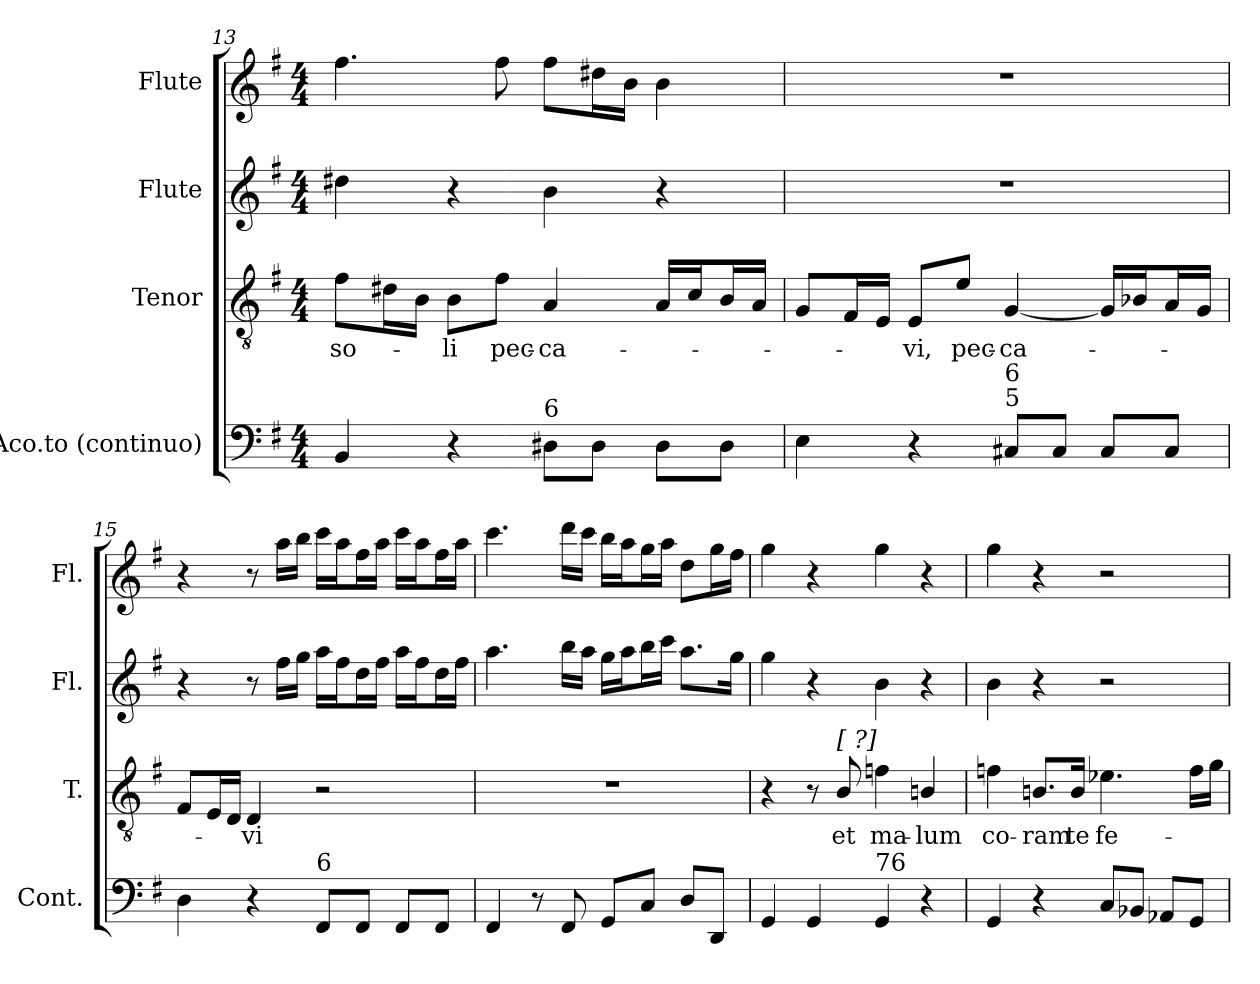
**kern	**kern	**text	**kern	**kern
*part4	*part3	*part3	*part2	*part1
*staff4	*staff3	*staff3	*staff2	*staff1
*I"Aco.to (continuo)	*I"Tenor	*	*I"Flute	*I"Flute
*I'Cont.	*I'T.	*	*I'Fl.	*I'Fl.
*clefF4	*clefGv2	*	*clefG2	*clefG2
*	*ITrd7c12	*	*	*
*k[f#]	*k[f#]	*	*k[f#]	*k[f#]
*G:	*G:	*	*G:	*G:
*M4/4	*M4/4	*	*M4/4	*M4/4
=13	=13	=13	=13	=13
!	!	!LO:LY:b:color=#000000	!	!
4BBi/	8F#i\L	so-	4dd#Xi\	4.ff#i\
.	16D#Xi\L	.	.	.
.	16BBi\JJ	.	.	.
!	!	!LO:LY:b:color=#000000	!	!
4r	8BBi\L	-li	4r	.
!	!	!LO:LY:b:color=#000000	!	!
.	8F#i\J	pec-	.	8ff#i\
!LO:TX:a:t=6	!	!	!	!
!	!	!LO:LY:b:color=#000000	!	!
8D#Xi\L	4AAi/	-ca-	4bi\	8ff#i\L
8D#i\J	.	.	.	16dd#Xi\L
.	.	.	.	16bi\JJ
8D#i\L	16AAi/LL	.	4r	4bi\
.	16Ci/J	.	.	.
8D#i\J	16BBi/L	.	.	.
.	16AAi/JJ	.	.	.
!!LO:LB:g=z
=14	=14	=14	=14	=14
4Ei\	8GGi/L	.	1r	1r
.	16FF#i/L	.	.	.
.	16EEi/JJ	.	.	.
!	!	!LO:LY:b:color=#000000	!	!
4r	8EEi/L	-vi,	.	.
!	!	!LO:LY:b:color=#000000	!	!
.	8Ei/J	pec-	.	.
!LO:TX:a:t=5	!	!	!	!
!LO:TX:t=6	!	!	!	!
!	!	!LO:LY:b:color=#000000	!	!
8C#Xi/L	[4GGi/	-ca-	.	.
8C#i/J	.	.	.	.
8C#i/L	16GGi/LL]	.	.	.
.	16BB-Xi/J	.	.	.
8C#i/J	16AAi/L	.	.	.
.	16GGi/JJ	.	.	.
=15	=15	=15	=15	=15
4Di\	8FF#i/L	.	4r	4r
.	16EEi/L	.	.	.
.	16DDi/JJ	.	.	.
!	!	!LO:LY:b:color=#000000	!	!
4r	4DDi/	-vi	8r	8r
.	.	.	16ff#i\LL	16aai\LL
.	.	.	16ggi\JJ	16bbi\JJ
!LO:TX:a:t=6	!	!	!	!
8FF#i/L	2r	.	16aai\LL	16ccci\LL
.	.	.	16ff#i\J	16aai\J
8FF#i/J	.	.	16ddi\L	16ff#i\L
.	.	.	16ff#i\JJ	16aai\JJ
8FF#i/L	.	.	16aai\LL	16ccci\LL
.	.	.	16ff#i\J	16aai\J
8FF#i/J	.	.	16ddi\L	16ff#i\L
.	.	.	16ff#i\JJ	16aai\JJ
=16	=16	=16	=16	=16
4FF#i/	1r	.	4.aai\	4.ccci\
8r	.	.	.	.
8FF#i/	.	.	16bbi\LL	16dddi\LL
.	.	.	16aai\JJ	16ccci\JJ
8GGi/L	.	.	16ggi\LL	16bbi\LL
.	.	.	16aai\J	16aai\J
8Ci/J	.	.	16bbi\L	16ggi\L
.	.	.	16ccci\JJ	16aai\JJ
8Di/L	.	.	8.aai\L	8ddi\L
8DDi/J	.	.	.	16ggi\L
.	.	.	16ggi\Jk	16ff#i\JJ
!!LO:LB:g=z
=17	=17	=17	=17	=17
4GGi/	4r	.	4ggi\	4ggi\
4GGi/	8r	.	4r	4r
!	!LO:TX:a:t=[   ?]	!	!	!
!	!	!LO:LY:b:color=#000000	!	!
.	8BBi/	et	.	.
!LO:TX:a:t=76	!	!	!	!
!	!	!LO:LY:b:color=#000000	!	!
4GGi/	4Fni\	ma-	4bi\	4ggi\
!	!	!LO:LY:b:color=#000000	!	!
4r	4BBni/	-lum	4r	4r
=18	=18	=18	=18	=18
!	!	!LO:LY:b:color=#000000	!	!
4GGi/	4Fni\	co-	4bi\	4ggi\
!	!	!LO:LY:b:color=#000000	!	!
4r	8.BBni/L	-ram	4r	4r
!	!	!LO:LY:b:color=#000000	!	!
.	16BBi/Jk	te	.	.
!	!	!LO:LY:b:color=#000000	!	!
8Ci/L	4.E-Xi\	fe-	2r	2r
8BB-Xi/J	.	.	.	.
8AA-Xi/L	.	.	.	.
8GGi/J	16Fi\LL	.	.	.
.	16Gi\JJ	.	.	.
=	=	=	=	=
*-	*-	*-	*-	*-
